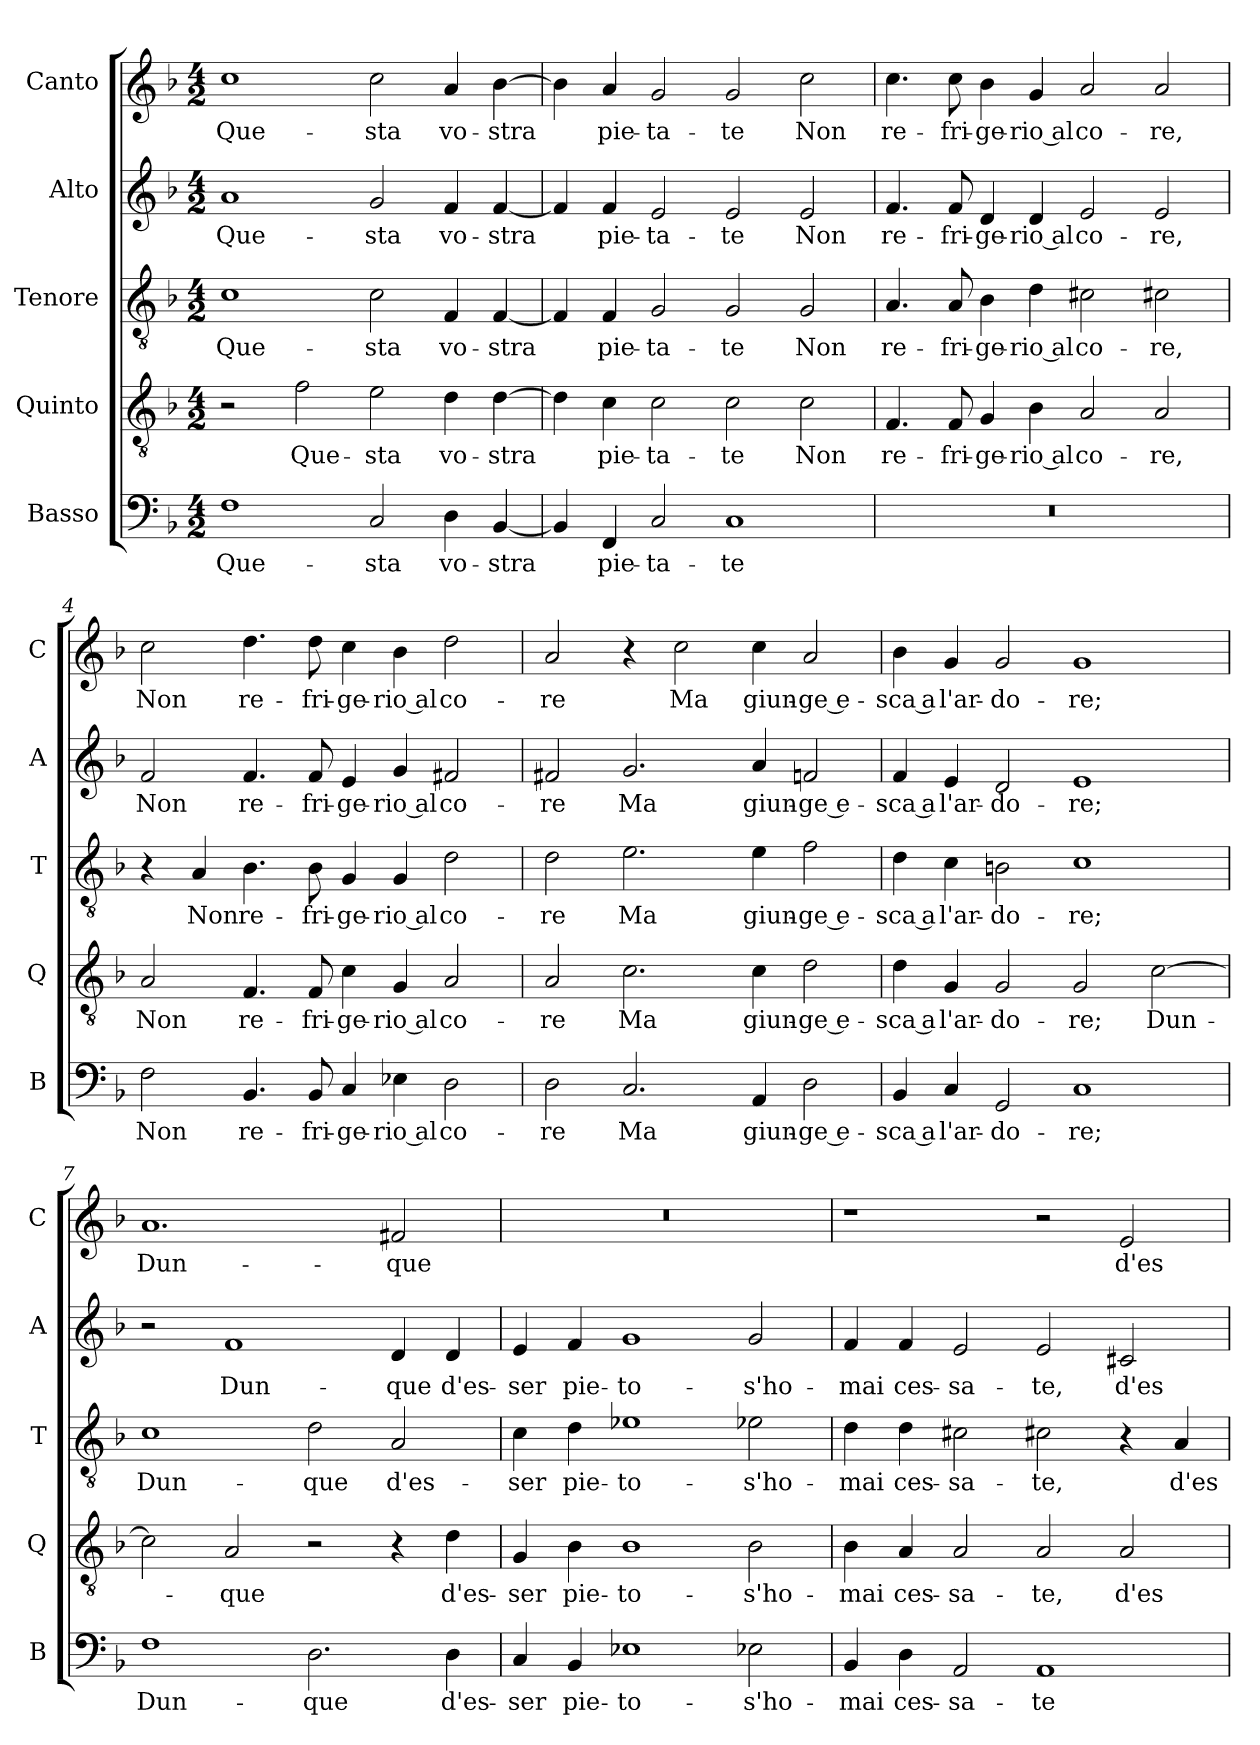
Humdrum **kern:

**kern	**text	**kern	**text	**kern	**text	**kern	**text	**kern	**text
*part5	*part5	*part4	*part4	*part3	*part3	*part2	*part2	*part1	*part1
*staff5	*staff5	*staff4	*staff4	*staff3	*staff3	*staff2	*staff2	*staff1	*staff1
*I"Basso	*	*I"Quinto	*	*I"Tenore	*	*I"Alto	*	*I"Canto	*
*I'B	*	*I'Q	*	*I'T	*	*I'A	*	*I'C	*
*clefF4	*	*clefGv2	*	*clefGv2	*	*clefG2	*	*clefG2	*
*k[b-]	*	*k[b-]	*	*k[b-]	*	*k[b-]	*	*k[b-]	*
*M4/2	*	*M4/2	*	*M4/2	*	*M4/2	*	*M4/2	*
=1	=1	=1	=1	=1	=1	=1	=1	=1	=1
1F	Que-	2r	.	1c	Que-	1a	Que-	1cc	Que-
.	.	2f	Que-	.	.	.	.	.	.
2C	-sta	2e	-sta	2c	-sta	2g	-sta	2cc	-sta
4D	vo-	4d	vo-	4F	vo-	4f	vo-	4a	vo-
[4BB-	-stra	[4d	-stra	[4F	-stra	[4f	-stra	[4b-	-stra
=2	=2	=2	=2	=2	=2	=2	=2	=2	=2
4BB-]	.	4d]	.	4F]	.	4f]	.	4b-]	.
4FF	pie-	4c	pie-	4F	pie-	4f	pie-	4a	pie-
2C	-ta-	2c	-ta-	2G	-ta-	2e	-ta-	2g	-ta-
1C	-te	2c	-te	2G	-te	2e	-te	2g	-te
.	.	2c	Non	2G	Non	2e	Non	2cc	Non
=3	=3	=3	=3	=3	=3	=3	=3	=3	=3
0r	.	4.F	re-	4.A	re-	4.f	re-	4.cc	re-
.	.	8F	-fri-	8A	-fri-	8f	-fri-	8cc	-fri-
.	.	4G	-ge-	4B-	-ge-	4d	-ge-	4b-	-ge-
.	.	4B-	-rio al	4d	-rio al	4d	-rio al	4g	-rio al
.	.	2A	co-	2c#X	co-	2e	co-	2a	co-
.	.	2A	-re,	2c#X	-re,	2e	-re,	2a	-re,
=4	=4	=4	=4	=4	=4	=4	=4	=4	=4
2F	Non	2A	Non	4r	.	2f	Non	2cc	Non
.	.	.	.	4A	Non	.	.	.	.
4.BB-	re-	4.F	re-	4.B-	re-	4.f	re-	4.dd	re-
8BB-	-fri-	8F	-fri-	8B-	-fri-	8f	-fri-	8dd	-fri-
4C	-ge-	4c	-ge-	4G	-ge-	4e	-ge-	4cc	-ge-
4E-X	-rio al	4G	-rio al	4G	-rio al	4g	-rio al	4b-	-rio al
2D	co-	2A	co-	2d	co-	2f#X	co-	2dd	co-
=5	=5	=5	=5	=5	=5	=5	=5	=5	=5
2D	-re	2A	-re	2d	-re	2f#X	-re	2a	-re
2.C	Ma	2.c	Ma	2.e	Ma	2.g	Ma	4r	.
.	.	.	.	.	.	.	.	2cc	Ma
4AA	giun-	4c	giun-	4e	giun-	4a	giun-	4cc	giun-
2D	-ge e-	2d	-ge e-	2f	-ge e-	2fn	-ge e-	2a	-ge e-
=6	=6	=6	=6	=6	=6	=6	=6	=6	=6
4BB-	-sca a	4d	-sca a	4d	-sca a	4f	-sca a	4b-	-sca a
4C	l'ar-	4G	l'ar-	4c	l'ar-	4e	l'ar-	4g	l'ar-
2GG	-do-	2G	-do-	2Bn	-do-	2d	-do-	2g	-do-
1C	-re;	2G	-re;	1c	-re;	1e	-re;	1g	-re;
.	.	[2c	Dun-	.	.	.	.	.	.
=7	=7	=7	=7	=7	=7	=7	=7	=7	=7
1F	Dun-	2c]	.	1c	Dun-	2r	.	1.a	Dun-
.	.	2A	-que	.	.	1f	Dun-	.	.
2.D	-que	2r	.	2d	-que	.	.	.	.
.	.	4r	.	2A	d'es-	4d	-que	2f#X	-que
4D	d'es-	4d	d'es-	.	.	4d	d'es-	.	.
=8	=8	=8	=8	=8	=8	=8	=8	=8	=8
4C	-ser	4G	-ser	4c	-ser	4e	-ser	0r	.
4BB-	pie-	4B-	pie-	4d	pie-	4f	pie-	.	.
1E-X	-to-	1B-	-to-	1e-X	-to-	1g	-to-	.	.
2E-X	-s'ho-	2B-	-s'ho-	2e-X	-s'ho-	2g	-s'ho-	.	.
=9	=9	=9	=9	=9	=9	=9	=9	=9	=9
4BB-	-mai	4B-	-mai	4d	-mai	4f	-mai	1r	.
4D	ces-	4A	ces-	4d	ces-	4f	ces-	.	.
2AA	-sa-	2A	-sa-	2c#X	-sa-	2e	-sa-	.	.
1AA	-te	2A	-te,	2c#X	-te,	2e	-te,	2r	.
.	.	2A	d'es-	4r	.	2c#X	d'es-	2e	d'es-
.	.	.	.	4A	d'es-	.	.	.	.
=	=	=	=	=	=	=	=	=	=
*-	*-	*-	*-	*-	*-	*-	*-	*-	*-
